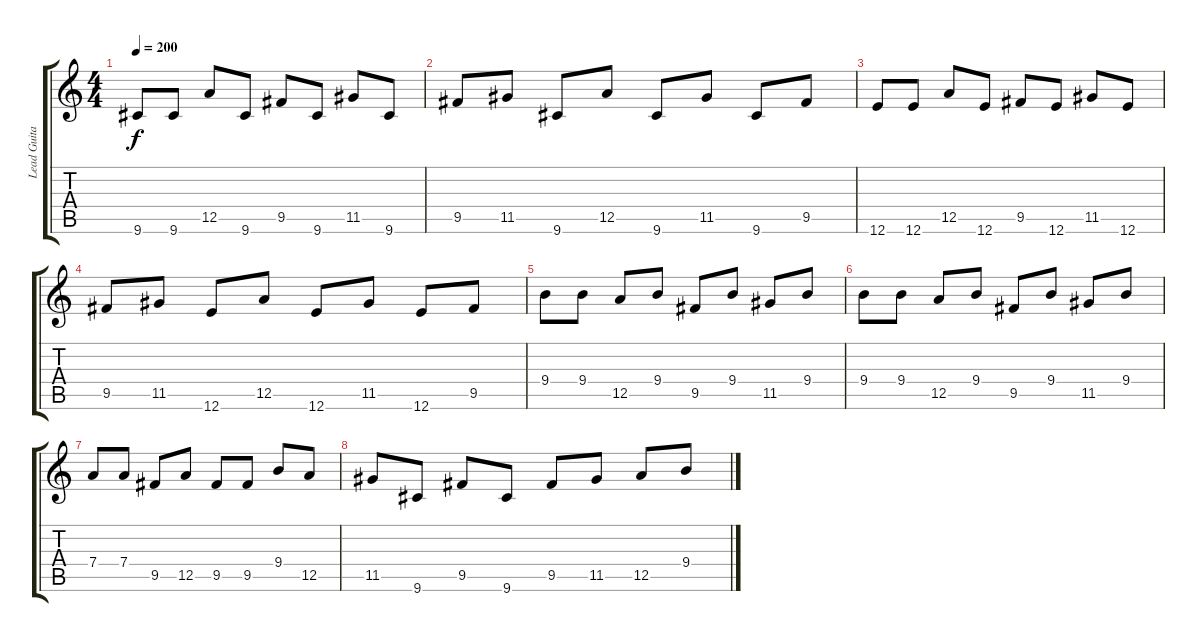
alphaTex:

\track ("Lead Guitar 2" "Lead Guita") {instrument overdrivenguitar}
\staff {score tabs}
\tuning (E4 B3 G3 D3 A2 E2) {hide}
\ts (4 4)
\tempo 200
\clef g2
\ks c
9.6.8{dy f} 9.6.8 12.5.8 9.6.8 9.5.8 9.6.8 11.5.8 9.6.8 |
9.5.8 11.5.8 9.6.8 12.5.8 9.6.8 11.5.8 9.6.8 9.5.8 |
12.6.8 12.6.8 12.5.8 12.6.8 9.5.8 12.6.8 11.5.8 12.6.8 |
9.5.8 11.5.8 12.6.8 12.5.8 12.6.8 11.5.8 12.6.8 9.5.8 |
9.4.8{volume 0} 9.4.8 12.5.8 9.4.8 9.5.8 9.4.8 11.5.8 9.4.8 |
9.4.8 9.4.8 12.5.8 9.4.8 9.5.8 9.4.8 11.5.8 9.4.8 |
7.4.8 7.4.8 9.5.8 12.5.8 9.5.8 9.5.8 9.4.8 12.5.8 |
11.5.8 9.6.8 9.5.8 9.6.8 9.5.8 11.5.8 12.5.8 9.4.8
